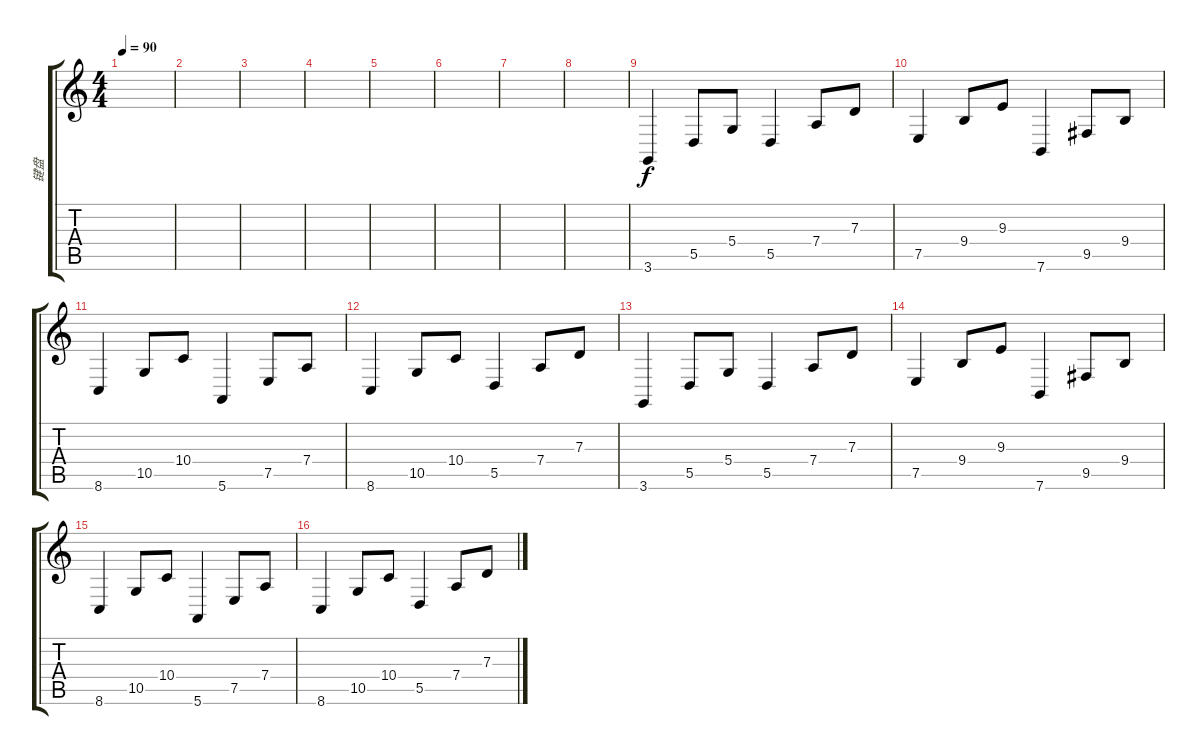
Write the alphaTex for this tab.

\track ("键盘" "键盘") {instrument acousticgrandpiano}
\staff {score tabs}
\tuning (E4 B3 G3 D3 A2 E2) {hide}
\ts (4 4)
\tempo 90
\clef g2
\ks c
|
|
|
|
|
|
|
|
3.6.4 5.5.8 5.4.8 5.5.4{txt ""} 7.4.8 7.3.8 |
7.5.4 9.4.8 9.3.8 7.6.4 9.5.8 9.4.8 |
8.6.4 10.5.8 10.4.8 5.6.4 7.5.8 7.4.8 |
8.6.4 10.5.8 10.4.8 5.5.4 7.4.8 7.3.8 |
3.6.4 5.5.8 5.4.8 5.5.4 7.4.8 7.3.8 |
7.5.4 9.4.8 9.3.8 7.6.4 9.5.8 9.4.8 |
8.6.4 10.5.8 10.4.8 5.6.4 7.5.8 7.4.8 |
8.6.4 10.5.8 10.4.8 5.5.4 7.4.8 7.3.8
